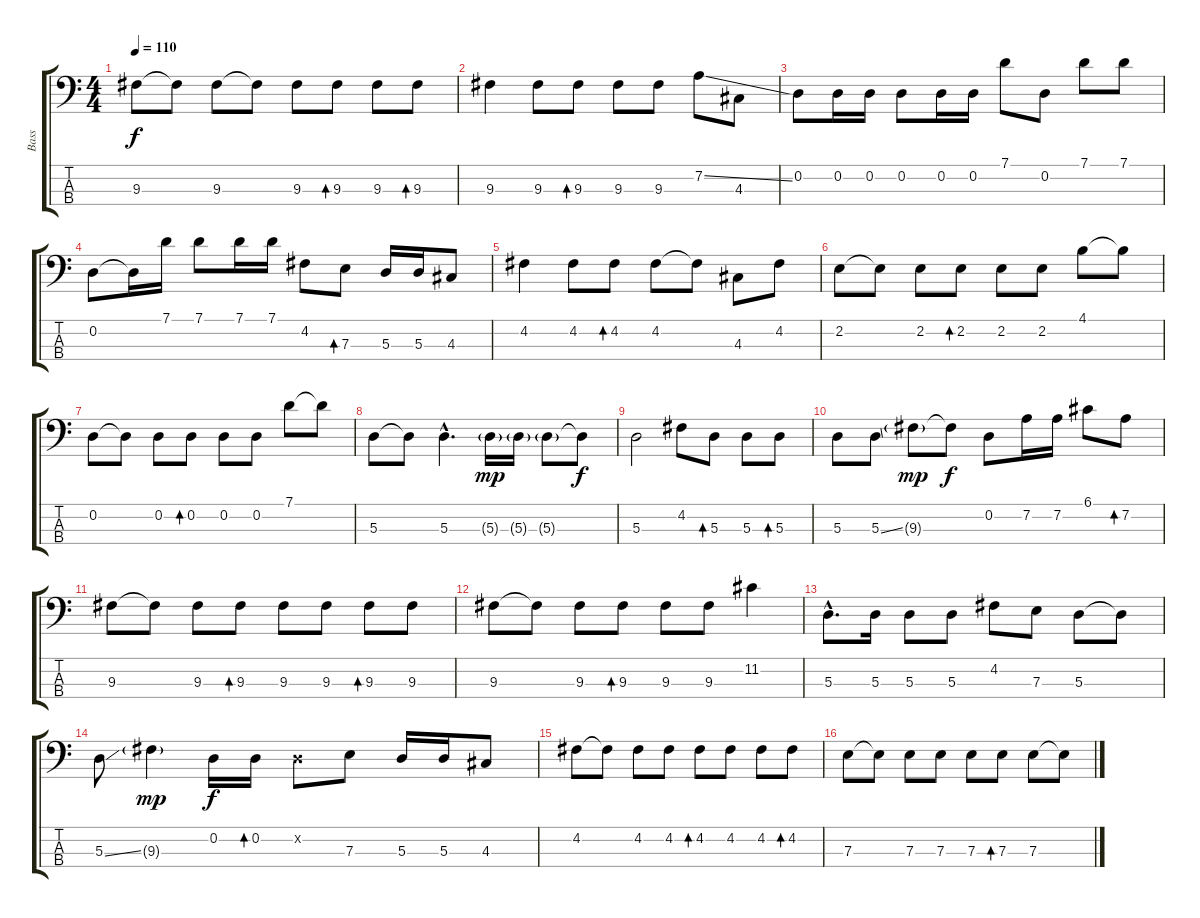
\track ("Bass" "Bass") {instrument electricbasspick}
\staff {score tabs}
\tuning (G2 D2 A1 E1) {hide}
\ts (4 4)
\tempo 110
\clef f4
\ks c
9.3.8{dy f} 9.3{t}.8 9.3.8 9.3{t}.8 9.3.8 9.3.8{bd 240} 9.3.8 9.3.8{bd 240} |
9.3.4 9.3.8 9.3.8{bd 240} 9.3.8 9.3.8 7.2{ss}.8 4.3.8 |
0.2.8 0.2.16 0.2.16 0.2.8 0.2.16 0.2.16 7.1.8 0.2.8 7.1.8 7.1.8 |
0.2.8 0.2{t}.16 7.1.16 7.1.8 7.1.16 7.1.16 4.2.8 7.3.8{bd 240} 5.3.16 5.3.16 4.3.8 |
4.2.4 4.2.8 4.2.8{bd 240} 4.2.8 4.2{t}.8 4.3.8 4.2.8 |
2.2.8 2.2{t}.8 2.2.8 2.2.8{bd 240} 2.2.8 2.2.8 4.1.8 4.1{t}.8 |
0.2.8 0.2{t}.8 0.2.8 0.2.8{bd 240} 0.2.8 0.2.8 7.1.8 7.1{t}.8 |
5.3.8 5.3{t}.8 5.3{hac}.4{d} 5.3{g}.16{dy mp} 5.3{g}.16 5.3{g}.8 5.3{t}.8{dy f} |
5.3.2 4.2.8 5.3.8{bd 240} 5.3.8 5.3.8{bd 240} |
5.3.8 5.3{ss}.8 9.3{g}.8{dy mp} 9.3{t}.8{dy f} 0.2.8 7.2.16 7.2.16 6.1.8 7.2.8{bd 240} |
9.3.8 9.3{t}.8 9.3.8 9.3.8{bd 240} 9.3.8 9.3.8 9.3.8{bd 240} 9.3.8 |
9.3.8 9.3{t}.8 9.3.8 9.3.8{bd 240} 9.3.8 9.3.8 11.2.4 |
5.3{hac}.8{d} 5.3.16 5.3.8 5.3.8 4.2.8 7.3.8 5.3.8 5.3{t}.8 |
5.3{ss}.8 9.3{g}.4{dy mp} 0.2.16{dy f} 0.2.16{bd 240} 0.2{x}.8 7.3.8 5.3.16 5.3.16 4.3.8 |
4.2.8 4.2{t}.8 4.2.8 4.2.8 4.2.8{bd 240} 4.2.8 4.2.8 4.2.8{bd 240} |
7.3.8 7.3{t}.8 7.3.8 7.3.8 7.3.8 7.3.8{bd 240} 7.3.8 7.3{t}.8
